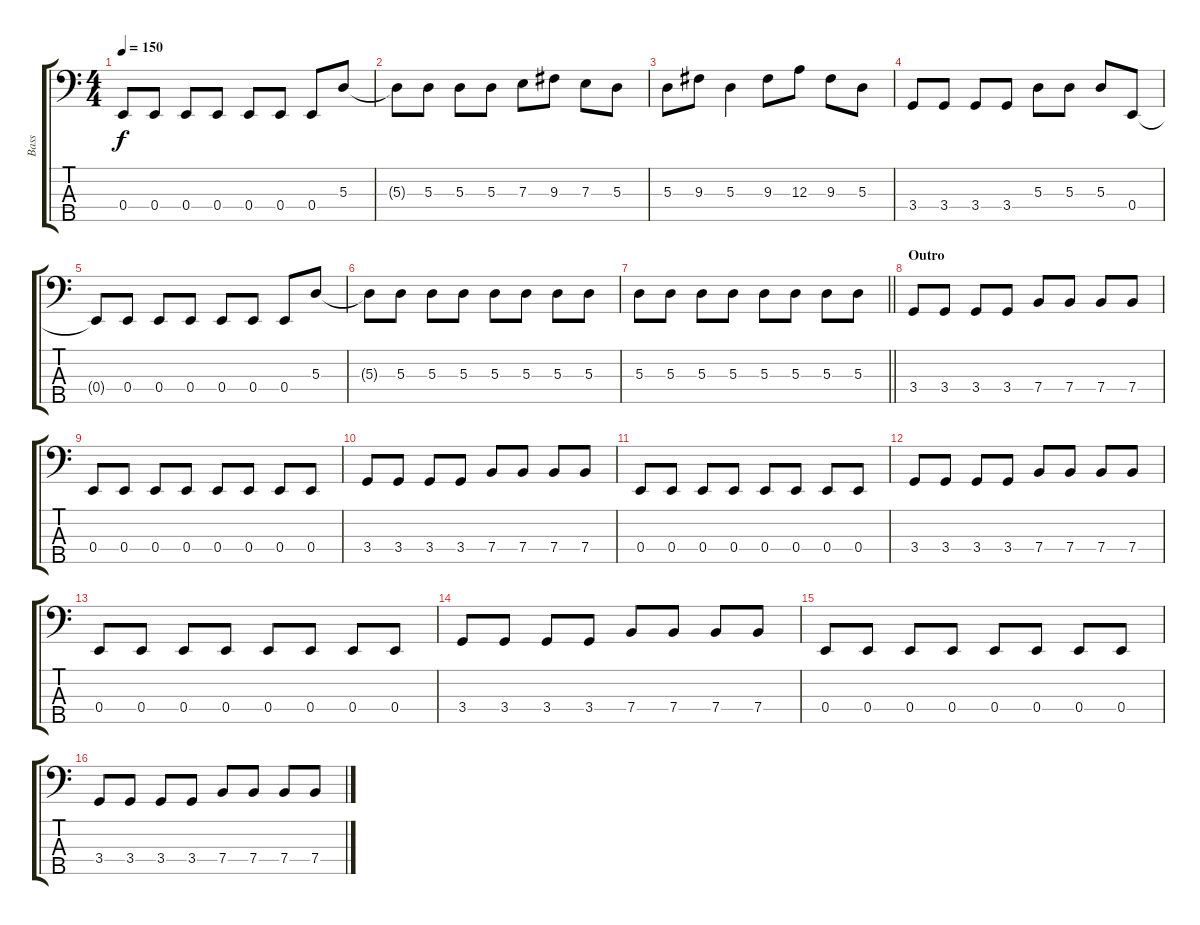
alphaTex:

\track ("Bass" "Bass") {instrument electricbassfinger}
\staff {score tabs}
\tuning (G2 D2 A1 E1 B0) {hide}
\ts (4 4)
\tempo 150
\clef f4
\ks c
0.4{t}.8{dy f} 0.4.8 0.4.8 0.4.8 0.4.8 0.4.8 0.4.8 5.3.8 |
5.3{t}.8 5.3.8 5.3.8 5.3.8 7.3.8 9.3.8 7.3.8 5.3.8 |
5.3.8 9.3.8 5.3.4 9.3.8 12.3.8 9.3.8 5.3.8 |
3.4.8 3.4.8 3.4.8 3.4.8 5.3.8 5.3.8 5.3.8 0.4.8 |
0.4{t}.8 0.4.8 0.4.8 0.4.8 0.4.8 0.4.8 0.4.8 5.3.8 |
5.3{t}.8 5.3.8 5.3.8 5.3.8 5.3.8 5.3.8 5.3.8 5.3.8 |
\barLineRight lightlight
5.3.8 5.3.8 5.3.8 5.3.8 5.3.8 5.3.8 5.3.8 5.3.8 |
\section ("" "Outro")
3.4.8 3.4.8 3.4.8 3.4.8 7.4.8 7.4.8 7.4.8 7.4.8 |
0.4.8 0.4.8 0.4.8 0.4.8 0.4.8 0.4.8 0.4.8 0.4.8 |
3.4.8 3.4.8 3.4.8 3.4.8 7.4.8 7.4.8 7.4.8 7.4.8 |
0.4.8 0.4.8 0.4.8 0.4.8 0.4.8 0.4.8 0.4.8 0.4.8 |
3.4.8 3.4.8 3.4.8 3.4.8 7.4.8 7.4.8 7.4.8 7.4.8 |
0.4.8 0.4.8 0.4.8 0.4.8 0.4.8 0.4.8 0.4.8 0.4.8 |
3.4.8 3.4.8 3.4.8 3.4.8 7.4.8 7.4.8 7.4.8 7.4.8 |
0.4.8 0.4.8 0.4.8 0.4.8 0.4.8 0.4.8 0.4.8 0.4.8 |
3.4.8 3.4.8 3.4.8 3.4.8 7.4.8 7.4.8 7.4.8 7.4.8
